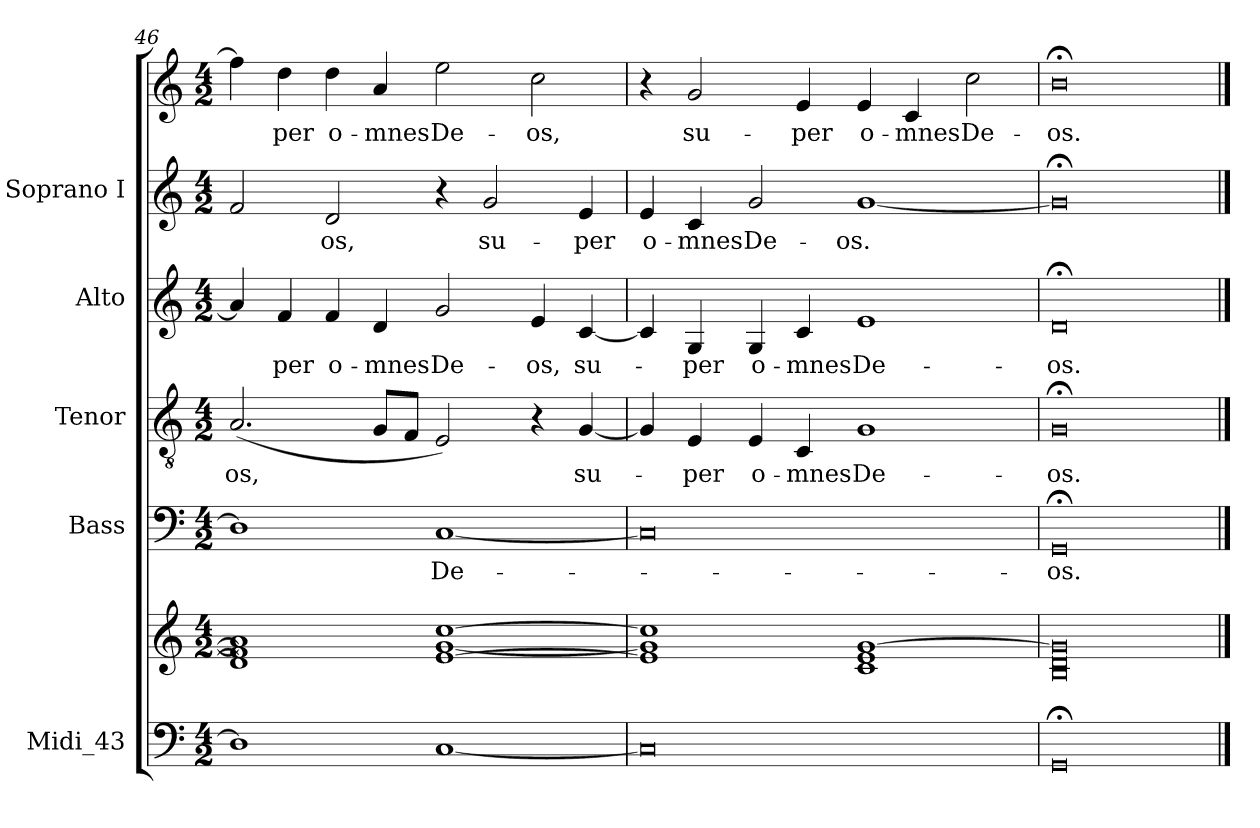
**kern	**kern	**kern	**text	**kern	**text	**kern	**text	**kern	**text	**kern	**text
*part5	*part5	*part4	*part4	*part3	*part3	*part2	*part2	*part1	*part1	*part1	*part1
*staff7	*staff6	*staff5	*staff5	*staff4	*staff4	*staff3	*staff3	*staff2	*staff2	*staff1	*staff1
*I"Midi_43	*	*I"Bass	*	*I"Tenor	*	*I"Alto	*	*I"Soprano I	*	*	*
*	*	*I'B	*	*I'T	*	*I'A	*	*I'S	*	*	*
!!LO:LB:g=z
*clefF4	*clefG2	*clefF4	*	*clefGv2	*	*clefG2	*	*clefG2	*	*clefG2	*
*k[]	*k[]	*k[]	*	*k[]	*	*k[]	*	*k[]	*	*k[]	*
*C:	*C:	*C:	*	*C:	*	*C:	*	*C:	*	*C:	*
*M4/2	*M4/2	*M4/2	*	*M4/2	*	*M4/2	*	*M4/2	*	*M4/2	*
=46	=46	=46	=46	=46	=46	=46	=46	=46	=46	=46	=46
*	*^	*	*	*	*	*	*	*	*	*	*
*	*	*^	*	*	*	*	*	*	*	*	*	*
!	!	!	!	!	!	!	!LO:LY:b	!	!	!	!	!	!
1D]	1a/]	1f\]	1d\]	1D]	.	(<2.A	-os,	4a]	.	2f	.	4ff]	.
!	!	!	!	!	!	!	!	!	!LO:LY:b	!	!	!	!LO:LY:b
.	.	.	.	.	.	.	.	4f	per	.	.	4dd	per
!	!	!	!	!	!	!	!	!	!LO:LY:b	!	!LO:LY:b	!	!LO:LY:b
.	.	.	.	.	.	.	.	4f	o-	2d	os,	4dd	o-
!	!	!	!	!	!	!	!	!	!LO:LY:b	!	!	!	!LO:LY:b
.	.	.	.	.	.	8GL	.	4d	-mnes	.	.	4a	-mnes
.	.	.	.	.	.	8FJ	.	.	.	.	.	.	.
!	!	!	!	!	!LO:LY:b	!	!	!	!LO:LY:b	!	!	!	!LO:LY:b
[1C	[1cc/	[1g\	[1e\	[1C	De-	2E)	.	2g	De-	4r	.	2ee	De-
!	!	!	!	!	!	!	!	!	!	!	!LO:LY:b	!	!
.	.	.	.	.	.	.	.	.	.	2g	su-	.	.
!	!	!	!	!	!	!	!	!	!LO:LY:b	!	!	!	!LO:LY:b
.	.	.	.	.	.	4r	.	4e	-os,	.	.	2cc	-os,
!	!	!	!	!	!	!	!LO:LY:b	!	!LO:LY:b	!	!LO:LY:b	!	!
.	.	.	.	.	.	[4G	su-	[4c	su-	4e	-per	.	.
=47	=47	=47	=47	=47	=47	=47	=47	=47	=47	=47	=47	=47	=47
!	!	!	!	!	!	!	!	!	!	!	!LO:LY:b	!	!
0C]	1cc/]	1g\]	1e\]	0C]	.	4G]	.	4c]	.	4e	-o-	4r	.
!	!	!	!	!	!	!	!LO:LY:b	!	!LO:LY:b	!	!LO:LY:b	!	!LO:LY:b
.	.	.	.	.	.	4E	per	4G	per	4c	-mnes	2g	su-
!	!	!	!	!	!	!	!LO:LY:b	!	!LO:LY:b	!	!LO:LY:b	!	!
.	.	.	.	.	.	4E	o-	4G	o-	2g	De-	.	.
!	!	!	!	!	!	!	!LO:LY:b	!	!LO:LY:b	!	!	!	!LO:LY:b
.	.	.	.	.	.	4C	-mnes	4c	-mnes	.	.	4e	-per
!	!	!	!	!	!	!	!LO:LY:b	!	!LO:LY:b	!	!LO:LY:b	!	!LO:LY:b
.	[1g/	1e\	1c\	.	.	1G	De-	1e	De-	[1g	-os.	4e	o-
!	!	!	!	!	!	!	!	!	!	!	!	!	!LO:LY:b
.	.	.	.	.	.	.	.	.	.	.	.	4c	-mnes
!	!	!	!	!	!	!	!	!	!	!	!	!	!LO:LY:b
.	.	.	.	.	.	.	.	.	.	.	.	2cc	De-
=48	=48	=48	=48	=48	=48	=48	=48	=48	=48	=48	=48	=48	=48
!	!	!	!	!	!LO:LY:b	!	!LO:LY:b	!	!LO:LY:b	!	!	!	!LO:LY:b
0GG;<	0g/]	0d\	0B\	0GG;<	os.	0G;<	-os.	0d;<	-os.	0g;<]	.	0b;<	os.
*	*v	*v	*v	*	*	*	*	*	*	*	*	*	*
==	==	==	==	==	==	==	==	==	==	==	==
*-	*-	*-	*-	*-	*-	*-	*-	*-	*-	*-	*-
